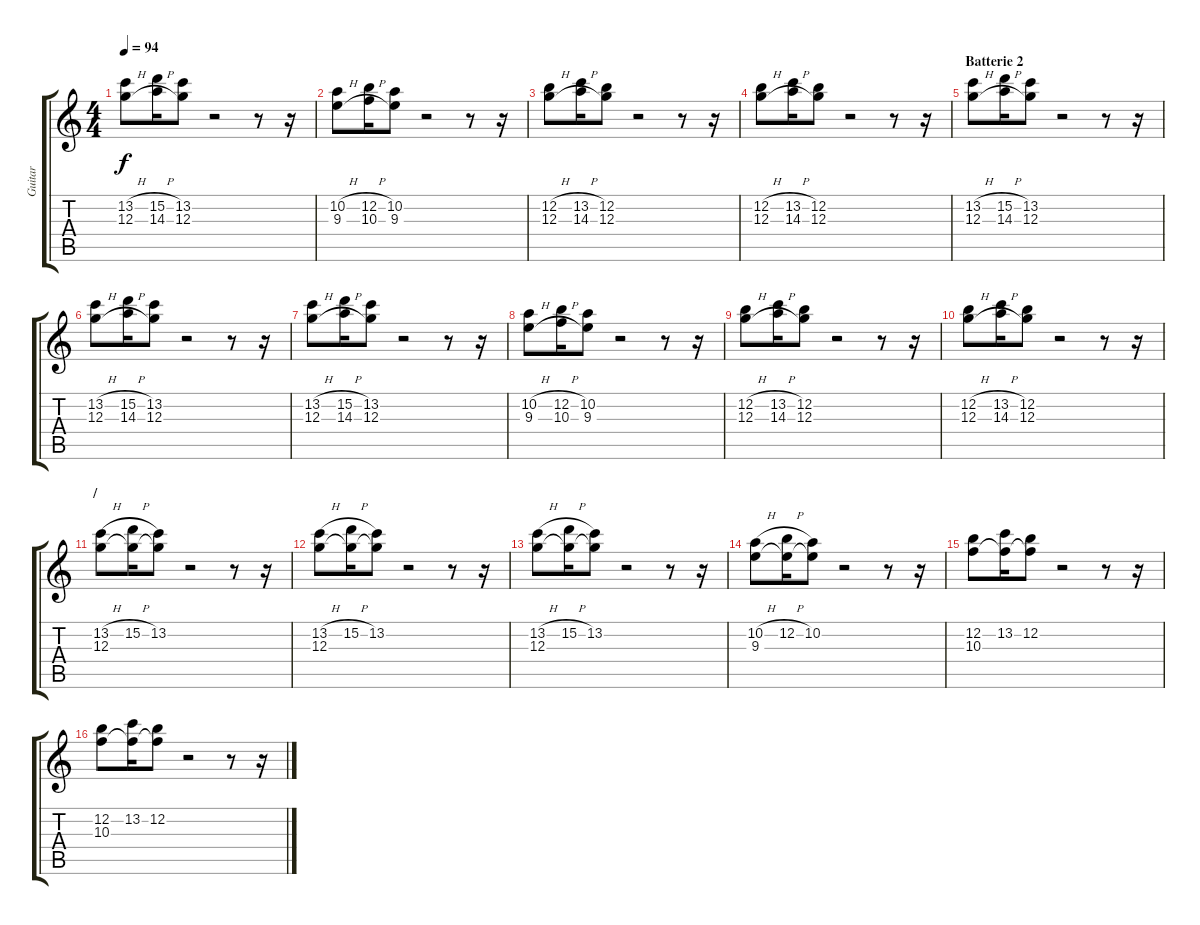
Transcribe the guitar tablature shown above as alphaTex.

\track ("Guitar" "Guitar") {instrument electricguitarjazz}
\staff {score tabs}
\tuning (E4 B3 G3 D3 A2 E2) {hide}
\ts (4 4)
\tempo 94
\clef g2
\ks c
(13.2{h} 12.3{h}).8{dy f} (15.2{h} 14.3{h}).16 (13.2 12.3).8 r.2 r.8 r.16 |
(10.2{h} 9.3{h}).8 (12.2{h} 10.3{h}).16 (10.2 9.3).8 r.2 r.8 r.16 |
(12.2{h} 12.3{h}).8 (13.2{h} 14.3{h}).16 (12.2 12.3).8 r.2 r.8 r.16 |
(12.2{h} 12.3{h}).8 (13.2{h} 14.3{h}).16 (12.2 12.3).8 r.2 r.8 r.16 |
\section ("" "Batterie 2")
(13.2{h} 12.3{h}).8 (15.2{h} 14.3{h}).16 (13.2 12.3).8 r.2 r.8 r.16 |
(13.2{h} 12.3{h}).8 (15.2{h} 14.3{h}).16 (13.2 12.3).8 r.2 r.8 r.16 |
(13.2{h} 12.3{h}).8 (15.2{h} 14.3{h}).16 (13.2 12.3).8 r.2 r.8 r.16 |
(10.2{h} 9.3{h}).8 (12.2{h} 10.3{h}).16 (10.2 9.3).8 r.2 r.8 r.16 |
(12.2{h} 12.3{h}).8 (13.2{h} 14.3{h}).16 (12.2 12.3).8 r.2 r.8 r.16 |
(12.2{h} 12.3{h}).8 (13.2{h} 14.3{h}).16 (12.2 12.3).8 r.2 r.8 r.16 |
\section ("" "/")
(13.2{h} 12.3).8 (15.2{h} 12.3{t}).16 (13.2 12.3{t}).8 r.2 r.8 r.16 |
(13.2{h} 12.3).8 (15.2{h} 12.3{t}).16 (13.2 12.3{t}).8 r.2 r.8 r.16 |
(13.2{h} 12.3).8 (15.2{h} 12.3{t}).16 (13.2 12.3{t}).8 r.2 r.8 r.16 |
(10.2{h} 9.3).8 (12.2{h} 9.3{t}).16 (10.2 9.3{t}).8 r.2 r.8 r.16 |
(12.2 10.3).8 (13.2 10.3{t}).16 (12.2 10.3{t}).8 r.2 r.8 r.16 |
(12.2 10.3).8 (13.2 10.3{t}).16 (12.2 10.3{t}).8 r.2 r.8 r.16
